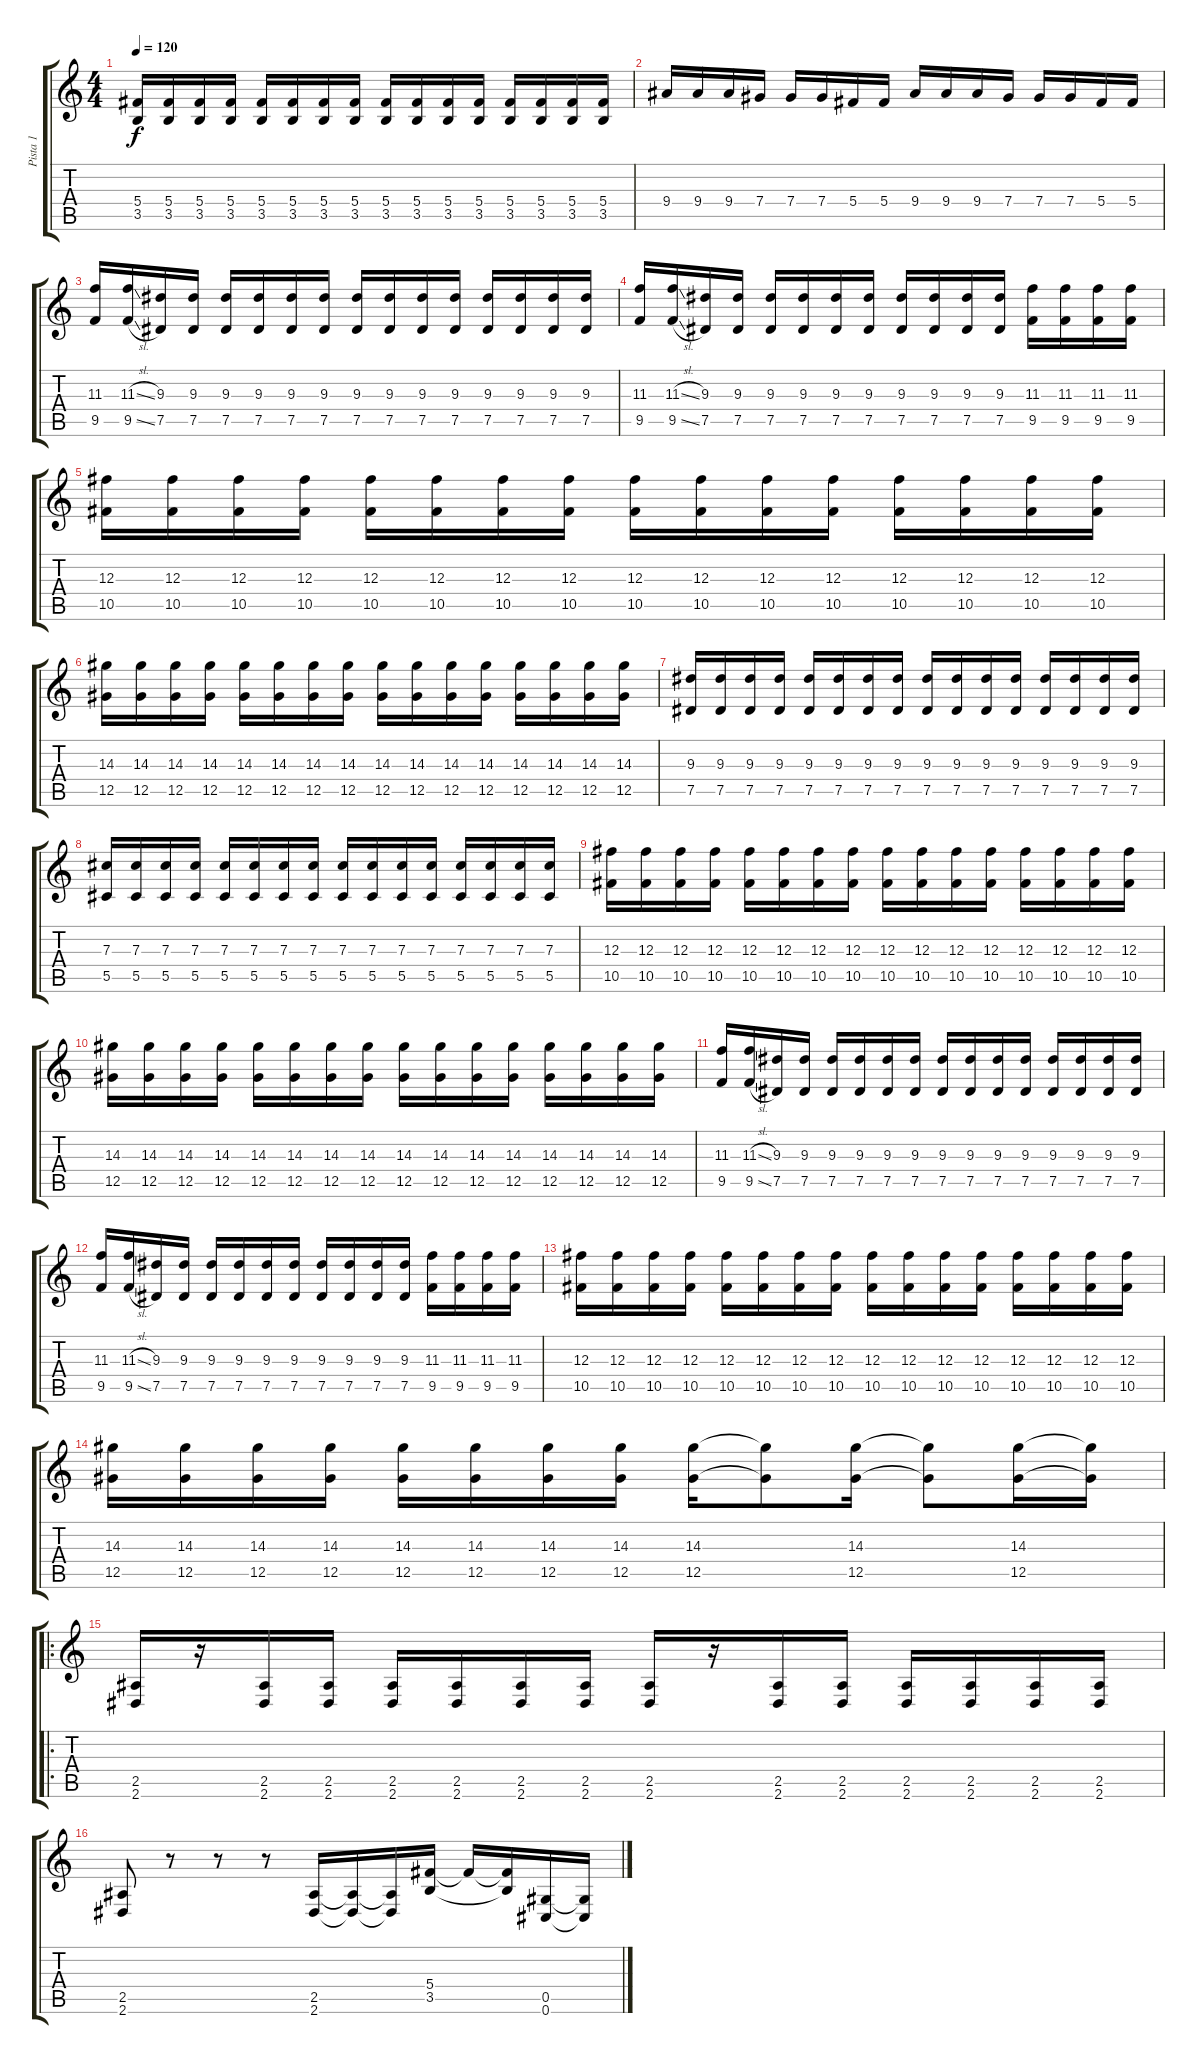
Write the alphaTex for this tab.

\track ("Pista 1" "Pista 1") {instrument distortionguitar}
\staff {score tabs}
\tuning (Eb4 Bb3 Gb3 Db3 Ab2 Db2) {hide}
\ts (4 4)
\tempo 120
\clef g2
\ks c
(5.4 3.5).16{dy f} (5.4 3.5).16 (5.4 3.5).16 (5.4 3.5).16 (5.4 3.5).16 (5.4 3.5).16 (5.4 3.5).16 (5.4 3.5).16 (5.4 3.5).16 (5.4 3.5).16 (5.4 3.5).16 (5.4 3.5).16 (5.4 3.5).16 (5.4 3.5).16 (5.4 3.5).16 (5.4 3.5).16 |
9.4.16 9.4.16 9.4.16 7.4.16 7.4.16 7.4.16 5.4.16 5.4.16 9.4.16 9.4.16 9.4.16 7.4.16 7.4.16 7.4.16 5.4.16 5.4.16 |
(11.3 9.5).16 (11.3{sl} 9.5{sl}).16 (9.3 7.5).16 (9.3 7.5).16 (9.3 7.5).16 (9.3 7.5).16 (9.3 7.5).16 (9.3 7.5).16 (9.3 7.5).16 (9.3 7.5).16 (9.3 7.5).16 (9.3 7.5).16 (9.3 7.5).16 (9.3 7.5).16 (9.3 7.5).16 (9.3 7.5).16 |
(11.3 9.5).16 (11.3{sl} 9.5{sl}).16 (9.3 7.5).16 (9.3 7.5).16 (9.3 7.5).16 (9.3 7.5).16 (9.3 7.5).16 (9.3 7.5).16 (9.3 7.5).16 (9.3 7.5).16 (9.3 7.5).16 (9.3 7.5).16 (11.3 9.5).16 (11.3 9.5).16 (11.3 9.5).16 (11.3 9.5).16 |
(12.3 10.5).16 (12.3 10.5).16 (12.3 10.5).16 (12.3 10.5).16 (12.3 10.5).16 (12.3 10.5).16 (12.3 10.5).16 (12.3 10.5).16 (12.3 10.5).16 (12.3 10.5).16 (12.3 10.5).16 (12.3 10.5).16 (12.3 10.5).16 (12.3 10.5).16 (12.3 10.5).16 (12.3 10.5).16 |
(14.3 12.5).16 (14.3 12.5).16 (14.3 12.5).16 (14.3 12.5).16 (14.3 12.5).16 (14.3 12.5).16 (14.3 12.5).16 (14.3 12.5).16 (14.3 12.5).16 (14.3 12.5).16 (14.3 12.5).16 (14.3 12.5).16 (14.3 12.5).16 (14.3 12.5).16 (14.3 12.5).16 (14.3 12.5).16 |
(9.3 7.5).16 (9.3 7.5).16 (9.3 7.5).16 (9.3 7.5).16 (9.3 7.5).16 (9.3 7.5).16 (9.3 7.5).16 (9.3 7.5).16 (9.3 7.5).16 (9.3 7.5).16 (9.3 7.5).16 (9.3 7.5).16 (9.3 7.5).16 (9.3 7.5).16 (9.3 7.5).16 (9.3 7.5).16 |
(7.3 5.5).16 (7.3 5.5).16 (7.3 5.5).16 (7.3 5.5).16 (7.3 5.5).16 (7.3 5.5).16 (7.3 5.5).16 (7.3 5.5).16 (7.3 5.5).16 (7.3 5.5).16 (7.3 5.5).16 (7.3 5.5).16 (7.3 5.5).16 (7.3 5.5).16 (7.3 5.5).16 (7.3 5.5).16 |
(12.3 10.5).16 (12.3 10.5).16 (12.3 10.5).16 (12.3 10.5).16 (12.3 10.5).16 (12.3 10.5).16 (12.3 10.5).16 (12.3 10.5).16 (12.3 10.5).16 (12.3 10.5).16 (12.3 10.5).16 (12.3 10.5).16 (12.3 10.5).16 (12.3 10.5).16 (12.3 10.5).16 (12.3 10.5).16 |
(14.3 12.5).16 (14.3 12.5).16 (14.3 12.5).16 (14.3 12.5).16 (14.3 12.5).16 (14.3 12.5).16 (14.3 12.5).16 (14.3 12.5).16 (14.3 12.5).16 (14.3 12.5).16 (14.3 12.5).16 (14.3 12.5).16 (14.3 12.5).16 (14.3 12.5).16 (14.3 12.5).16 (14.3 12.5).16 |
(11.3 9.5).16 (11.3{sl} 9.5{sl}).16 (9.3 7.5).16 (9.3 7.5).16 (9.3 7.5).16 (9.3 7.5).16 (9.3 7.5).16 (9.3 7.5).16 (9.3 7.5).16 (9.3 7.5).16 (9.3 7.5).16 (9.3 7.5).16 (9.3 7.5).16 (9.3 7.5).16 (9.3 7.5).16 (9.3 7.5).16 |
(11.3 9.5).16 (11.3{sl} 9.5{sl}).16 (9.3 7.5).16 (9.3 7.5).16 (9.3 7.5).16 (9.3 7.5).16 (9.3 7.5).16 (9.3 7.5).16 (9.3 7.5).16 (9.3 7.5).16 (9.3 7.5).16 (9.3 7.5).16 (11.3 9.5).16 (11.3 9.5).16 (11.3 9.5).16 (11.3 9.5).16 |
(12.3 10.5).16 (12.3 10.5).16 (12.3 10.5).16 (12.3 10.5).16 (12.3 10.5).16 (12.3 10.5).16 (12.3 10.5).16 (12.3 10.5).16 (12.3 10.5).16 (12.3 10.5).16 (12.3 10.5).16 (12.3 10.5).16 (12.3 10.5).16 (12.3 10.5).16 (12.3 10.5).16 (12.3 10.5).16 |
(14.3 12.5).16 (14.3 12.5).16 (14.3 12.5).16 (14.3 12.5).16 (14.3 12.5).16 (14.3 12.5).16 (14.3 12.5).16 (14.3 12.5).16 (14.3 12.5).16 (14.3{t} 12.5{t}).8 (14.3 12.5).16 (14.3{t} 12.5{t}).8 (14.3 12.5).16 (14.3{t} 12.5{t}).16 |
\ro
(2.5 2.6).16 r.16 (2.5 2.6).16 (2.5 2.6).16 (2.5 2.6).16 (2.5 2.6).16 (2.5 2.6).16 (2.5 2.6).16 (2.5 2.6).16 r.16 (2.5 2.6).16 (2.5 2.6).16 (2.5 2.6).16 (2.5 2.6).16 (2.5 2.6).16 (2.5 2.6).16 |
(2.5 2.6).8 r.8 r.8 r.8 (2.5 2.6).16 (2.5{t} 2.6{t}).16 (2.5{t} 2.6{t}).16 (5.4 3.5).16 5.4{t}.16 (5.4{t} 3.5{t}).16 (0.5 0.6).16 (0.5{t} 0.6{t}).16
